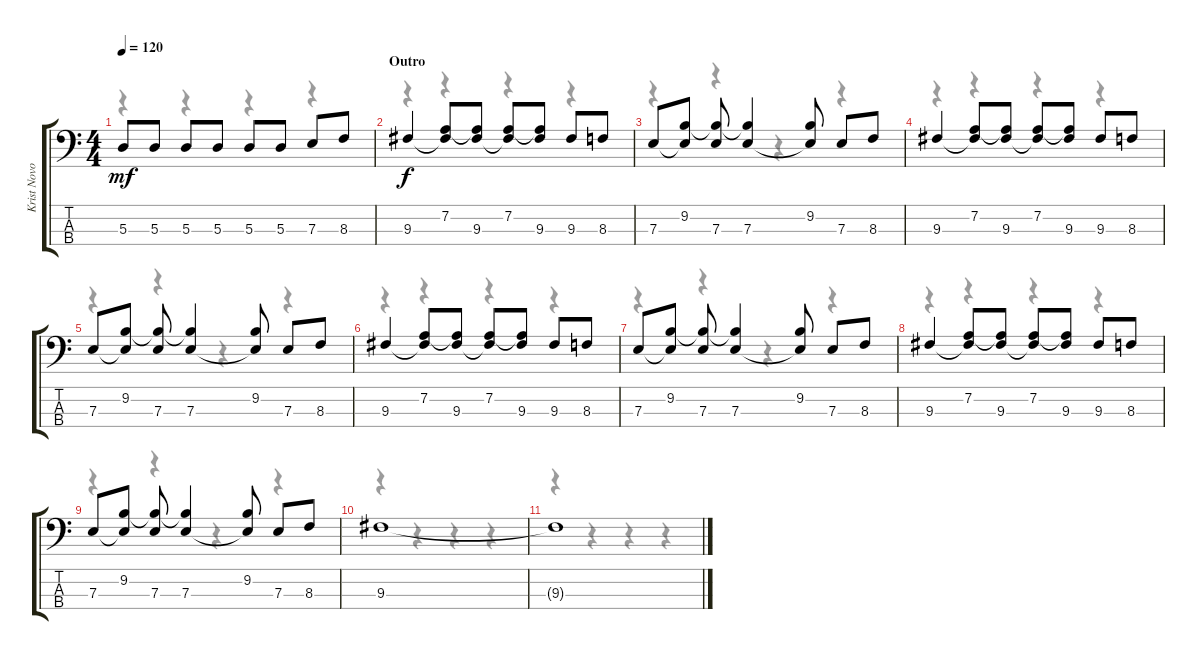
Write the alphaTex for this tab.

\track ("Krist Novoselic" "Krist Novo") {instrument electricbasspick}
\staff {score tabs}
\tuning (G2 D2 A1 E1) {hide}
\voice
\ts (4 4)
\tempo 120
\clef f4
\ks c
5.3.8{dy mf} 5.3.8 5.3.8 5.3.8 5.3.8 5.3.8 7.3.8 8.3.8 |
\section ("" "Outro")
9.3.4{dy f} (7.2 9.3{t}).8 (7.2{t} 9.3).8 (7.2 9.3{t}).8 (7.2{t} 9.3).8 9.3.8 8.3.8 |
7.3.8 (9.2 7.3{t}).8 (9.2{t} 7.3).8 (9.2{t} 7.3).4 (9.2 7.3{t}).8 7.3.8 8.3.8 |
9.3.4 (7.2 9.3{t}).8 (7.2{t} 9.3).8 (7.2 9.3{t}).8 (7.2{t} 9.3).8 9.3.8 8.3.8 |
7.3.8 (9.2 7.3{t}).8 (9.2{t} 7.3).8 (9.2{t} 7.3).4 (9.2 7.3{t}).8 7.3.8 8.3.8 |
9.3.4 (7.2 9.3{t}).8 (7.2{t} 9.3).8 (7.2 9.3{t}).8 (7.2{t} 9.3).8 9.3.8 8.3.8 |
7.3.8 (9.2 7.3{t}).8 (9.2{t} 7.3).8 (9.2{t} 7.3).4 (9.2 7.3{t}).8 7.3.8 8.3.8 |
9.3.4 (7.2 9.3{t}).8 (7.2{t} 9.3).8 (7.2 9.3{t}).8 (7.2{t} 9.3).8 9.3.8 8.3.8 |
7.3.8 (9.2 7.3{t}).8 (9.2{t} 7.3).8 (9.2{t} 7.3).4 (9.2 7.3{t}).8 7.3.8 8.3.8 |
9.3.1 |
9.3{t}.1
\voice
\clef f4
\ottava regular
\simile none
\ks c
r.4{dy f} r.4 r.4 r.4 |
r.4 r.4 r.4 r.4 |
r.4 r.4 r.4 r.4 |
r.4 r.4 r.4 r.4 |
r.4 r.4 r.4 r.4 |
r.4 r.4 r.4 r.4 |
r.4 r.4 r.4 r.4 |
r.4 r.4 r.4 r.4 |
r.4 r.4 r.4 r.4 |
r.4 r.4 r.4 r.4 |
r.4 r.4 r.4 r.4
